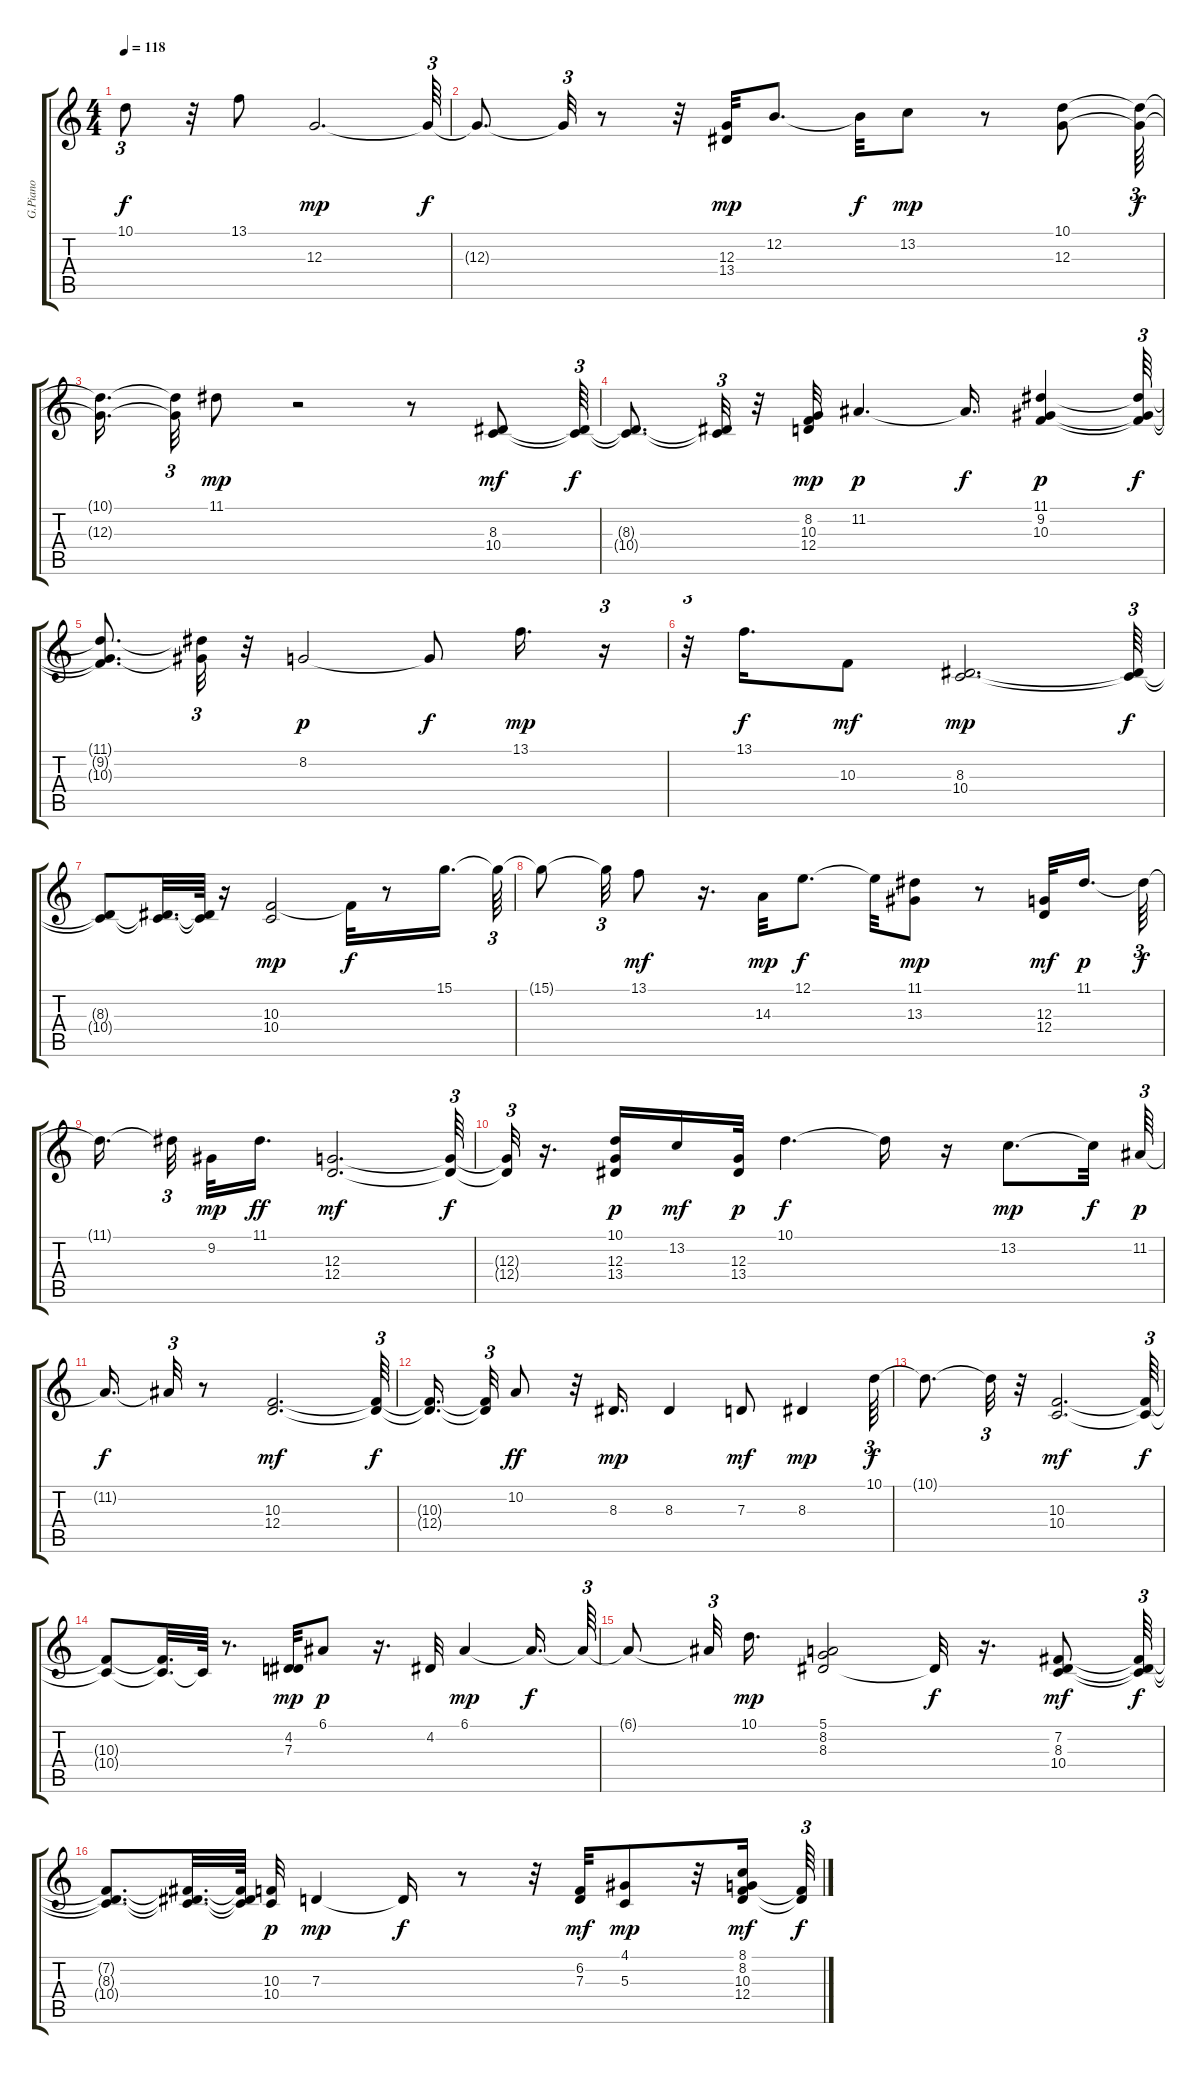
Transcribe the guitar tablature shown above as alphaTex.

\track ("G.Piano" "G.Piano") {instrument acousticgrandpiano}
\staff {score tabs}
\tuning (E4 B3 G3 D3 A2 E2) {hide}
\ts (4 4)
\tempo 118
\clef g2
\ks c
10.1{t}.8{tu (3 2) dy f} r.32 13.1.8 12.3.2{d dy mp} 12.3{t}.64{tu (3 2) dy f} |
12.3{t}.8{d} 12.3{t}.32{tu (3 2)} r.8 r.32 (12.3 13.4).32{dy mp} 12.2.8{d} 12.2{t}.32{dy f} 13.2.8{dy mp} r.8 (10.1 12.3).8 (10.1{t} 12.3{t}).64{tu (3 2) dy f} |
(10.1{t} 12.3{t}).16{d beam splitsecondary} (10.1{t} 12.3{t}).32{tu (3 2)} 11.1.8{dy mp} r.2 r.8 (8.3 10.4).8{dy mf} (8.3{t} 10.4{t}).64{tu (3 2) dy f} |
(8.3{t} 10.4{t}).8{d} (8.3{t} 10.4{t}).32{tu (3 2)} r.32 (8.2 10.3 12.4).32{dy mp} 11.2.4{d dy p} 11.2{t}.16{d dy f} (11.1 9.2 10.3).4{dy p} (11.1{t} 9.2{t} 10.3{t}).64{tu (3 2) dy f} |
(11.1{t} 9.2{t} 10.3{t}).8{d} (11.1{t} 9.2{t}).32{tu (3 2)} r.32 8.2.2{dy p} 8.2{t}.8{dy f} 13.1.16{d dy mp} r.16{tu (3 2)} |
r.32{tu (3 2)} 13.1.16{d dy f} 10.3.8{dy mf} (8.3 10.4).2{d dy mp} (8.3{t} 10.4{t}).64{tu (3 2) dy f} |
(8.3{t} 10.4{t}).8 (8.3{t} 10.4{t}).32{d} (8.3{t} 10.4{t}).64 r.16 (10.3 10.4).2{dy mp} 10.3{t}.32{dy f} r.8 15.1.16{d} 15.1{t}.64{tu (3 2)} |
15.1{t}.8 15.1{t}.32{tu (3 2)} 13.1.8{dy mf} r.16{d} 14.3.32{dy mp} 12.1.8{d dy f} 12.1{t}.32 (11.1 13.3).8{dy mp} r.8 (12.3 12.4).32{dy mf} 11.1.16{d dy p beam splitsecondary} 11.1{t}.64{tu (3 2) dy f} |
11.1{t}.16{d beam splitsecondary} 11.1{t}.32{tu (3 2) beam splitsecondary} 9.2.32{dy mp} 11.1.16{d dy ff} (12.3 12.4).2{d dy mf} (12.3{t} 12.4{t}).64{tu (3 2) dy f} |
(12.3{t} 12.4{t}).32{tu (3 2)} r.16{d} (10.1 12.3 13.4).16{dy p} 13.2.16{dy mf} (12.3 13.4).32{dy p} 10.1.4{d dy f} 10.1{t}.16 r.16 13.2.8{d dy mp} 13.2{t}.32{dy f} 11.2.64{tu (3 2) dy p} |
11.2{t}.16{d dy f} 11.2{t}.32{tu (3 2)} r.8 (10.3 12.4).2{d dy mf} (10.3{t} 12.4{t}).64{tu (3 2) dy f} |
(10.3{t} 12.4{t}).16{d beam splitsecondary} (10.3{t} 12.4{t}).32{tu (3 2)} 10.2.8{dy ff} r.32 8.3.16{d dy mp} 8.3.4 7.3.8{dy mf} 8.3.4{dy mp} 10.1.64{tu (3 2) dy f} |
10.1{t}.8{d} 10.1{t}.32{tu (3 2)} r.32 (10.3 10.4).2{d dy mf} (10.3{t} 10.4{t}).64{tu (3 2) dy f} |
(10.3{t} 10.4{t}).8 (10.3{t} 10.4{t}).32{d} 10.4{t}.64 r.8{d} (4.2 7.3).32{dy mp} 6.1.8{dy p} r.16{d} 4.2.32 6.1.4{dy mp} 6.1{t}.16{d dy f} 6.1{t}.64{tu (3 2)} |
6.1{t}.8 6.1{t}.32{tu (3 2) beam splitsecondary} 10.1.16{d dy mp} (5.1 8.2 8.3).2 8.3{t}.32{dy f} r.16{d} (7.2 8.3 10.4).8{dy mf} (7.2{t} 8.3{t} 10.4{t}).64{tu (3 2) dy f} |
(7.2{t} 8.3{t} 10.4{t}).8{d} (7.2{t} 8.3{t} 10.4{t}).32{d} (7.2{t} 8.3{t} 10.4{t}).64 (10.3 10.4).32{dy p} 7.3.4{dy mp} 7.3{t}.16{dy f} r.8 r.32 (6.2 7.3).32{dy mf} (4.1 5.3).8{dy mp} r.32 (8.1 8.2 10.3 12.4).16{dy mf} (10.3{t} 12.4{t}).64{tu (3 2) dy f}
